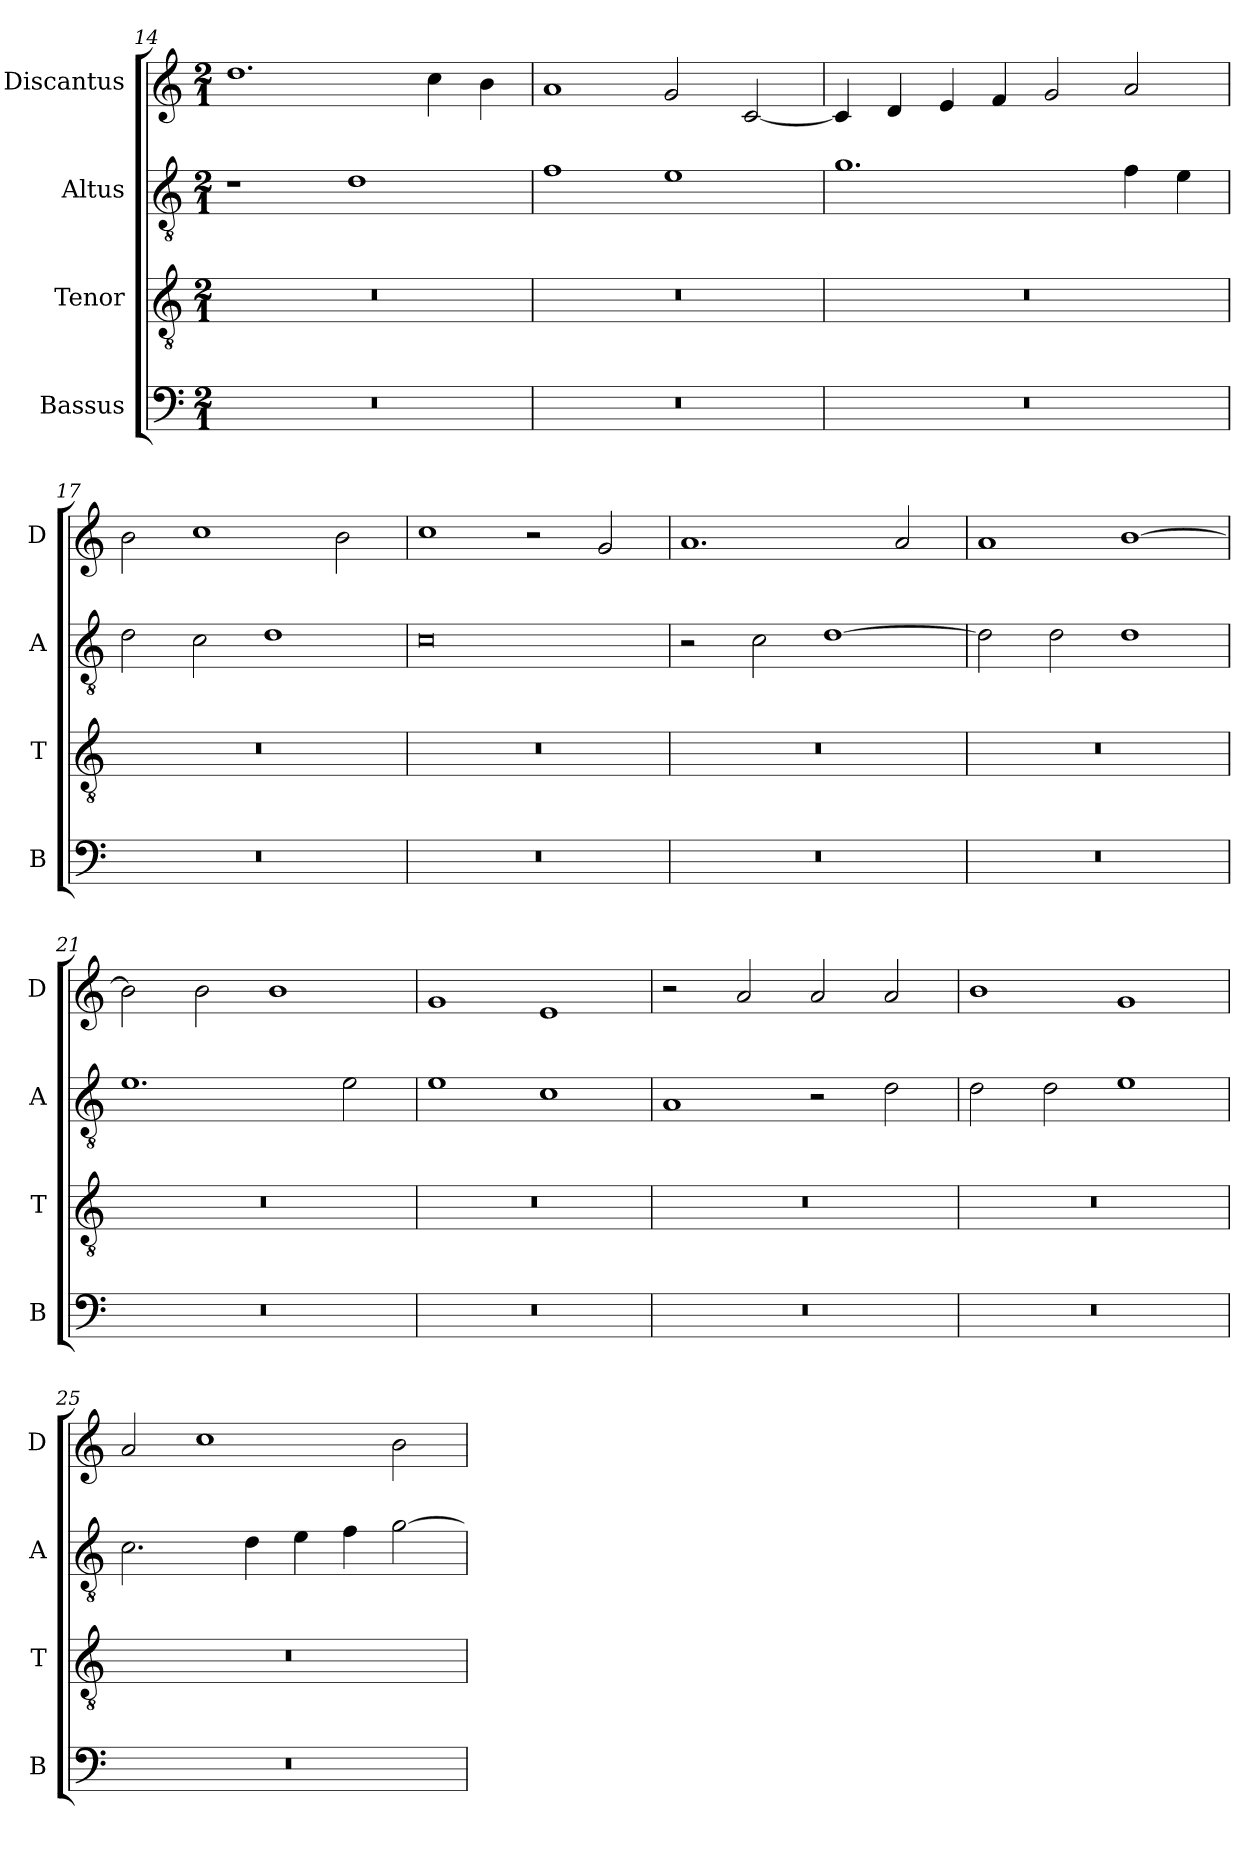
**kern	**kern	**kern	**kern
*part4	*part3	*part2	*part1
*staff4	*staff3	*staff2	*staff1
*I"Bassus	*I"Tenor	*I"Altus	*I"Discantus
*I'B	*I'T	*I'A	*I'D
*clefF4	*clefGv2	*clefGv2	*clefG2
*k[]	*k[]	*k[]	*k[]
*a:	*a:	*a:	*a:
*M2/1	*M2/1	*M2/1	*M2/1
=14	=14	=14	=14
0r	0r	1r	1.dd
.	.	1d	.
.	.	.	4cc
.	.	.	4b
=15	=15	=15	=15
0r	0r	1f	1a
.	.	1e	2g
.	.	.	[2c
=16	=16	=16	=16
0r	0r	1.g	4c]
.	.	.	4d
.	.	.	4e
.	.	.	4f
.	.	.	2g
.	.	4f	2a
.	.	4e	.
=17	=17	=17	=17
0r	0r	2d	2b
.	.	2c	1cc
.	.	1d	.
.	.	.	2b
=18	=18	=18	=18
0r	0r	0c	1cc
.	.	.	2r
.	.	.	2g
=19	=19	=19	=19
0r	0r	2r	1.a
.	.	2c	.
.	.	[1d	.
.	.	.	2a
=20	=20	=20	=20
0r	0r	2d]	1a
.	.	2d	.
.	.	1d	[1b
=21	=21	=21	=21
0r	0r	1.e	2b]
.	.	.	2b
.	.	.	1b
.	.	2e	.
=22	=22	=22	=22
0r	0r	1e	1g
.	.	1c	1e
=23	=23	=23	=23
0r	0r	1A	2r
.	.	.	2a
.	.	2r	2a
.	.	2d	2a
=24	=24	=24	=24
0r	0r	2d	1b
.	.	2d	.
.	.	1e	1g
=25	=25	=25	=25
0r	0r	2.c	2a
.	.	.	1cc
.	.	4d	.
.	.	4e	.
.	.	4f	.
.	.	[2g	2b
=	=	=	=
*-	*-	*-	*-
